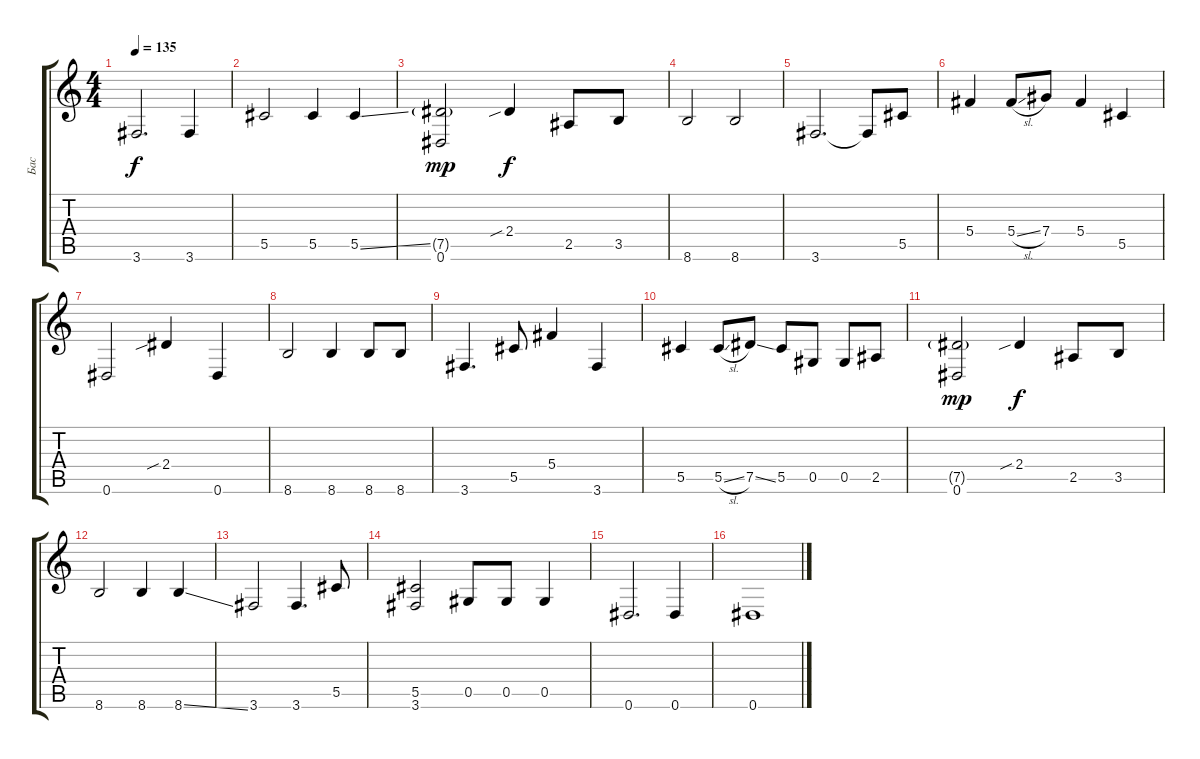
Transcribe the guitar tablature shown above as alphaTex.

\track ("Бас" "Бас") {instrument electricbassfinger}
\staff {score tabs}
\tuning (Eb4 Bb3 Gb3 Db3 Ab2 Eb2) {hide}
\ts (4 4)
\tempo 135
\clef g2
\ks c
3.6.2{d dy f} 3.6.4 |
5.5.2 5.5.4 5.5{ss}.4 |
(7.5{g} 0.6).2{dy mp} 2.4{sib}.4{dy f} 2.5.8 3.5.8 |
8.6.2 8.6.2 |
3.6.2{d} 3.6{t}.8 5.5.8 |
5.4.4 5.4{sl}.8 7.4.8 5.4.4 5.5.4 |
0.6.2 2.4{sib}.4 0.6.4 |
8.6.2 8.6.4 8.6.8 8.6.8 |
3.6.4{d} 5.5.8 5.4.4 3.6.4 |
5.5.4 5.5{sl}.8 7.5{ss}.8 5.5.8 0.5.8 0.5.8 2.5.8 |
(7.5{g} 0.6).2{dy mp} 2.4{sib}.4{dy f} 2.5.8 3.5.8 |
8.6.2 8.6.4 8.6{ss}.4 |
3.6.2 3.6.4{d} 5.5.8 |
(5.5 3.6).2 0.5.8 0.5.8 0.5.4 |
0.6.2{d} 0.6.4 |
0.6.1
